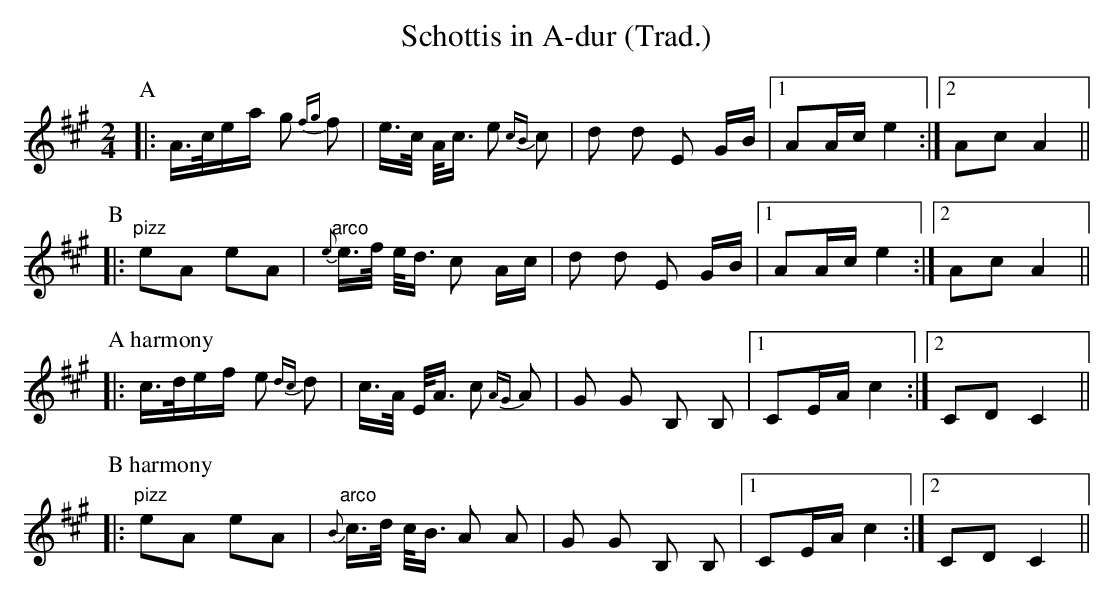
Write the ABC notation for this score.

X:1
T:Schottis in A-dur (Trad.)
M:2/4
L:1/16
K:A
P:A
|: A>cea g2 {fg}f2 | e>c A<c e2 {cB}c2 | d2 d2 E2 GB | [1 A2Ac e4 :| [2 A2c2 A4 ||
P:B
|: "pizz"e2A2 e2A2 | "arco"{e}e>f e<d c2 Ac | d2 d2 E2 GB | [1 A2Ac e4 :| [2 A2c2 A4 ||
P:A harmony
|: c>def e2 {dc}d2 | c>A E<A c2 {AG}A2 | G2 G2 B,2 B,2 | [1 C2EA c4 :| [2 C2D2 C4 ||
P:B harmony
|: "pizz"e2A2 e2A2 | "arco"{B}c>d c<B A2 A2 | G2 G2 B,2 B,2 | [1 C2EA c4 :| [2 C2D2 C4 ||
